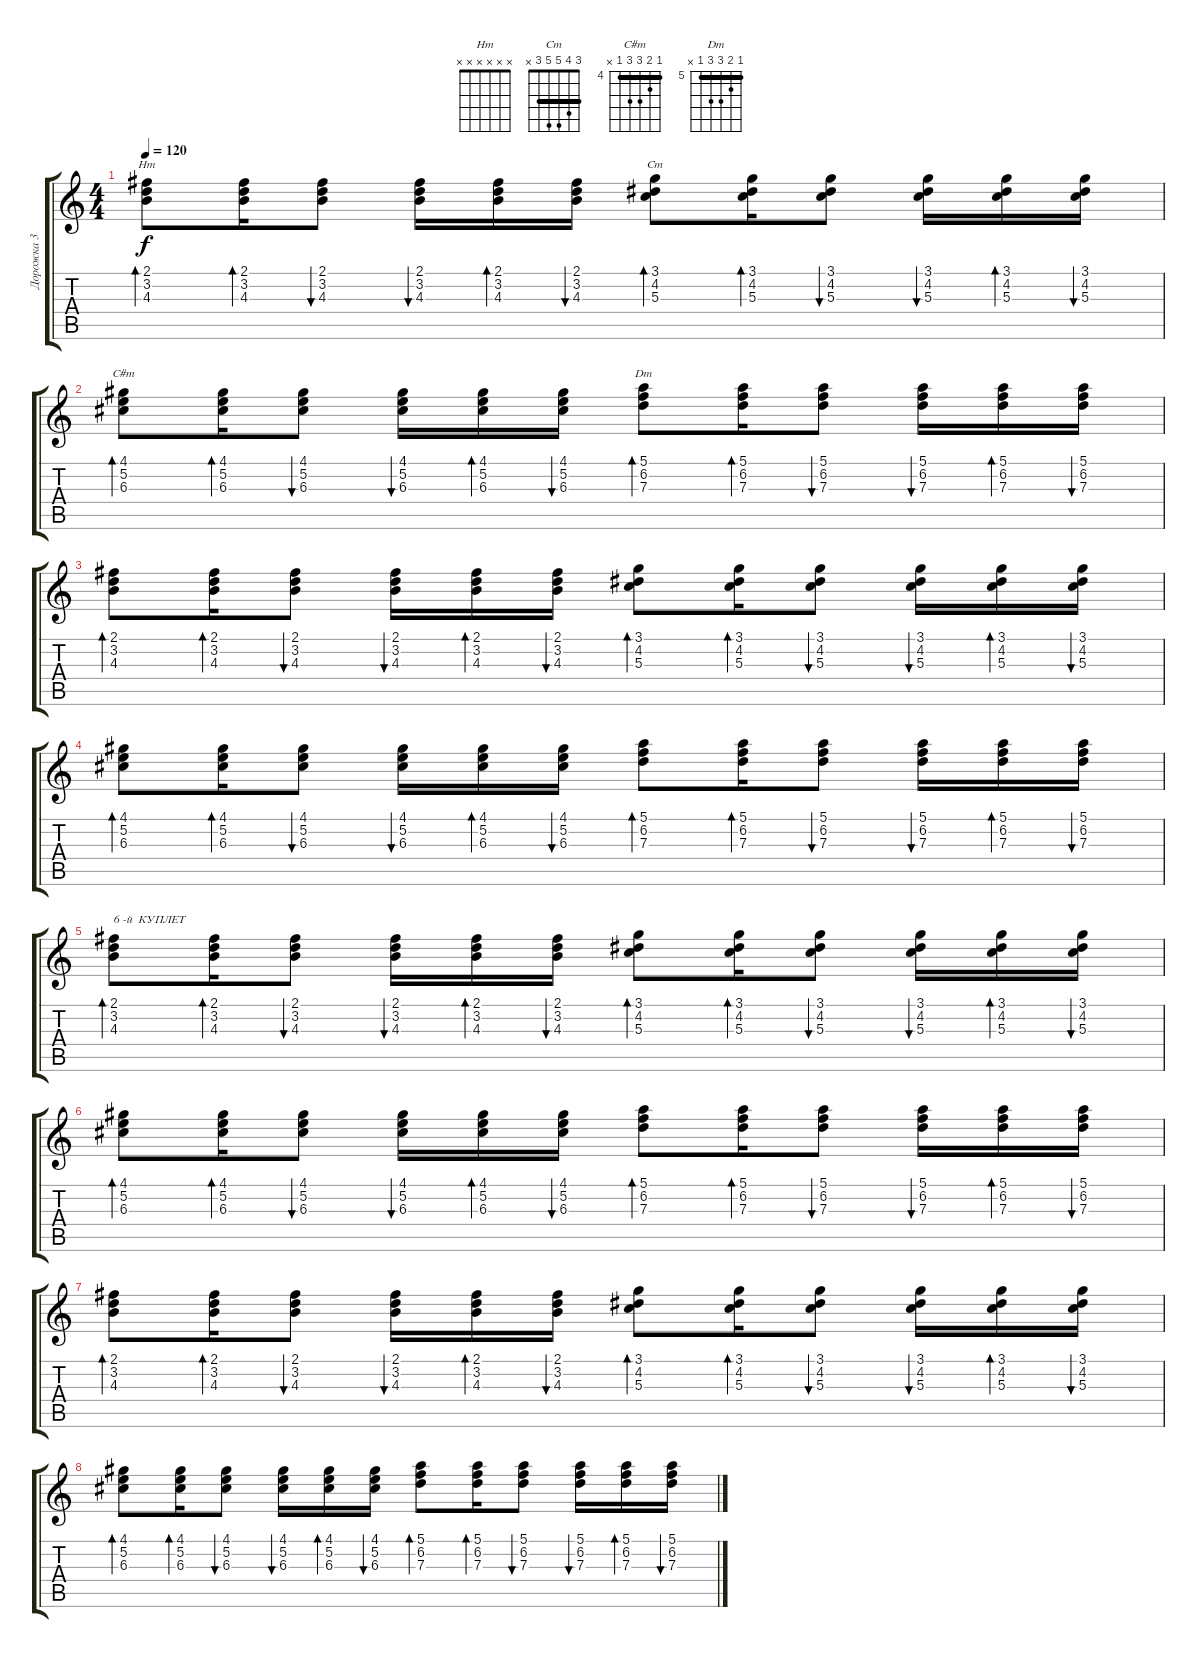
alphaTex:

\track ("Дорожка 3" "Дорожка 3") {instrument acousticguitarnylon}
\staff {score tabs}
\tuning (E4 B3 G3 D3 A2 E2) {hide}
\chord ("Hm" x x x x x x)
\chord ("Cm" 3 4 5 5 3 x) {barre 3}
\chord ("C#m" 4 5 6 6 4 x) {firstfret 4 barre 4}
\chord ("Dm" 5 6 7 7 5 x) {firstfret 5 barre 5}
\ts (4 4)
\tempo 120
\clef g2
\ks c
(2.1 3.2 4.3).8{bd 60 ch "Hm" dy f instrument acousticguitarsteel} (2.1 3.2 4.3).16{bd 60} (2.1 3.2 4.3).8{bu 60} (2.1 3.2 4.3).16{bu 60} (2.1 3.2 4.3).16{bd 60} (2.1 3.2 4.3).16{bu 60} (3.1 4.2 5.3).8{bd 60 ch "Cm" instrument acousticguitarsteel} (3.1 4.2 5.3).16{bd 60} (3.1 4.2 5.3).8{bu 60} (3.1 4.2 5.3).16{bu 60} (3.1 4.2 5.3).16{bd 60} (3.1 4.2 5.3).16{bu 60} |
(4.1 5.2 6.3).8{bd 60 ch "C#m" instrument acousticguitarsteel} (4.1 5.2 6.3).16{bd 60} (4.1 5.2 6.3).8{bu 60} (4.1 5.2 6.3).16{bu 60} (4.1 5.2 6.3).16{bd 60} (4.1 5.2 6.3).16{bu 60} (5.1 6.2 7.3).8{bd 60 ch "Dm" instrument acousticguitarsteel} (5.1 6.2 7.3).16{bd 60} (5.1 6.2 7.3).8{bu 60} (5.1 6.2 7.3).16{bu 60} (5.1 6.2 7.3).16{bd 60} (5.1 6.2 7.3).16{bu 60} |
(2.1 3.2 4.3).8{bd 60 instrument acousticguitarsteel} (2.1 3.2 4.3).16{bd 60} (2.1 3.2 4.3).8{bu 60} (2.1 3.2 4.3).16{bu 60} (2.1 3.2 4.3).16{bd 60} (2.1 3.2 4.3).16{bu 60} (3.1 4.2 5.3).8{bd 60 instrument acousticguitarsteel} (3.1 4.2 5.3).16{bd 60} (3.1 4.2 5.3).8{bu 60} (3.1 4.2 5.3).16{bu 60} (3.1 4.2 5.3).16{bd 60} (3.1 4.2 5.3).16{bu 60} |
(4.1 5.2 6.3).8{bd 60 instrument acousticguitarsteel} (4.1 5.2 6.3).16{bd 60} (4.1 5.2 6.3).8{bu 60} (4.1 5.2 6.3).16{bu 60} (4.1 5.2 6.3).16{bd 60} (4.1 5.2 6.3).16{bu 60} (5.1 6.2 7.3).8{bd 60 instrument acousticguitarsteel} (5.1 6.2 7.3).16{bd 60} (5.1 6.2 7.3).8{bu 60} (5.1 6.2 7.3).16{bu 60} (5.1 6.2 7.3).16{bd 60} (5.1 6.2 7.3).16{bu 60} |
(2.1 3.2 4.3).8{bd 60 txt "6 -й  КУПЛЕТ" instrument acousticguitarsteel} (2.1 3.2 4.3).16{bd 60} (2.1 3.2 4.3).8{bu 60} (2.1 3.2 4.3).16{bu 60} (2.1 3.2 4.3).16{bd 60} (2.1 3.2 4.3).16{bu 60} (3.1 4.2 5.3).8{bd 60 instrument acousticguitarsteel} (3.1 4.2 5.3).16{bd 60} (3.1 4.2 5.3).8{bu 60} (3.1 4.2 5.3).16{bu 60} (3.1 4.2 5.3).16{bd 60} (3.1 4.2 5.3).16{bu 60} |
(4.1 5.2 6.3).8{bd 60 instrument acousticguitarsteel} (4.1 5.2 6.3).16{bd 60} (4.1 5.2 6.3).8{bu 60} (4.1 5.2 6.3).16{bu 60} (4.1 5.2 6.3).16{bd 60} (4.1 5.2 6.3).16{bu 60} (5.1 6.2 7.3).8{bd 60 instrument acousticguitarsteel} (5.1 6.2 7.3).16{bd 60} (5.1 6.2 7.3).8{bu 60} (5.1 6.2 7.3).16{bu 60} (5.1 6.2 7.3).16{bd 60} (5.1 6.2 7.3).16{bu 60} |
(2.1 3.2 4.3).8{bd 60 instrument acousticguitarsteel} (2.1 3.2 4.3).16{bd 60} (2.1 3.2 4.3).8{bu 60} (2.1 3.2 4.3).16{bu 60} (2.1 3.2 4.3).16{bd 60} (2.1 3.2 4.3).16{bu 60} (3.1 4.2 5.3).8{bd 60 instrument acousticguitarsteel} (3.1 4.2 5.3).16{bd 60} (3.1 4.2 5.3).8{bu 60} (3.1 4.2 5.3).16{bu 60} (3.1 4.2 5.3).16{bd 60} (3.1 4.2 5.3).16{bu 60} |
(4.1 5.2 6.3).8{bd 60 instrument acousticguitarsteel} (4.1 5.2 6.3).16{bd 60} (4.1 5.2 6.3).8{bu 60} (4.1 5.2 6.3).16{bu 60} (4.1 5.2 6.3).16{bd 60} (4.1 5.2 6.3).16{bu 60} (5.1 6.2 7.3).8{bd 60 instrument acousticguitarsteel} (5.1 6.2 7.3).16{bd 60} (5.1 6.2 7.3).8{bu 60} (5.1 6.2 7.3).16{bu 60} (5.1 6.2 7.3).16{bd 60} (5.1 6.2 7.3).16{bu 60}
